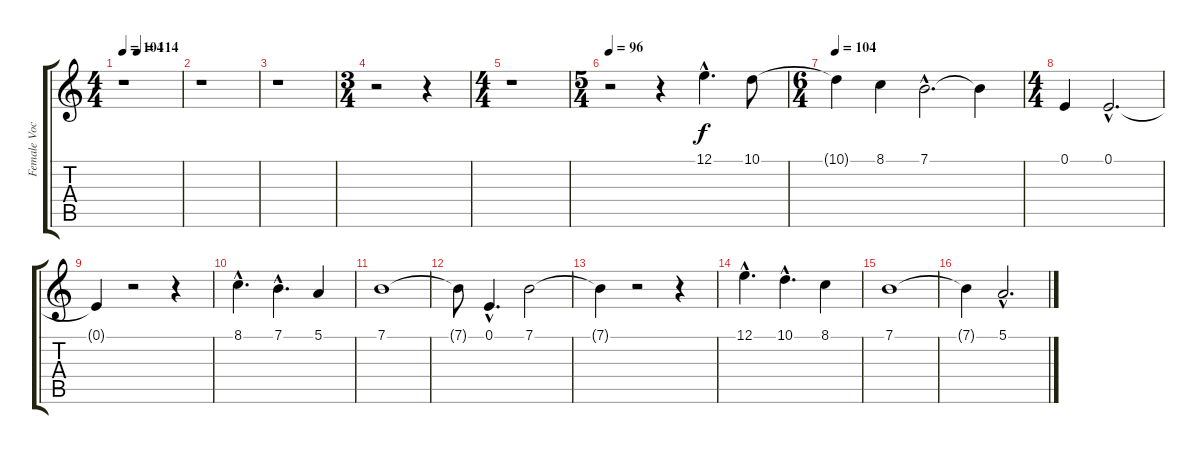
\track ("Female Vocal" "Female Voc") {instrument synthvoice}
\staff {score tabs}
\tuning (E4 B3 G3 D3 A2 E2) {hide}
\ts (4 4)
\tempo 104
\tempo (114 0.25)
\clef g2
\ks c
r.1{dy f} |
r.1 |
r.1 |
\ts (3 4)
r.2 r.4 |
\ts (4 4)
r.1 |
\ts (5 4)
\tempo 96
r.2 r.4 12.1{hac}.4{d} 10.1.8 |
\ts (6 4)
\tempo 104
10.1{t}.4 8.1.4 7.1{hac}.2{d} 7.1{t}.4 |
\ts (4 4)
0.1.4 0.1{hac}.2{d} |
0.1{t}.4 r.2 r.4 |
8.1{hac}.4{d} 7.1{hac}.4{d} 5.1.4 |
7.1.1 |
7.1{t}.8 0.1{hac}.4{d} 7.1.2 |
7.1{t}.4 r.2 r.4 |
12.1{hac}.4{d} 10.1{hac}.4{d} 8.1.4 |
7.1.1 |
7.1{t}.4 5.1{hac}.2{d}
